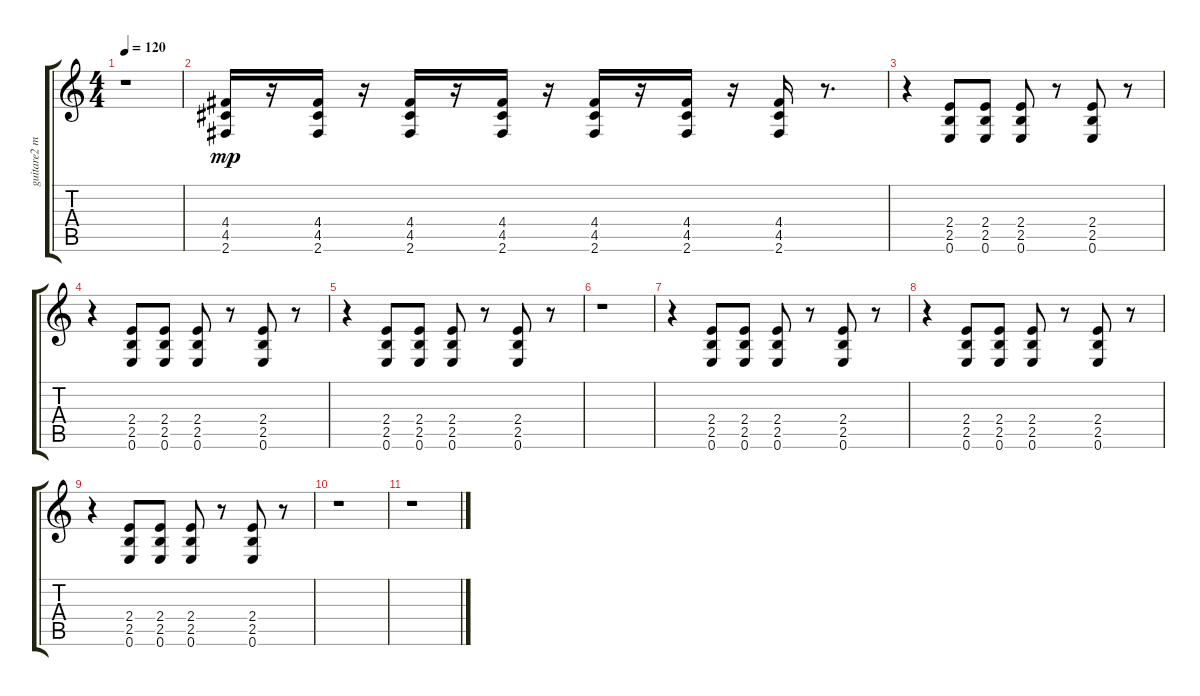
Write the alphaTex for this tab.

\track ("guitare2 muted" "guitare2 m") {instrument electricguitarmuted}
\staff {score tabs}
\tuning (E4 B3 G3 D3 A2 E2) {hide}
\ts (4 4)
\tempo 120
\clef g2
\ks c
r.1{dy mp} |
(4.4 4.5 2.6).16 r.16 (4.4 4.5 2.6).16 r.16 (4.4 4.5 2.6).16 r.16 (4.4 4.5 2.6).16 r.16 (4.4 4.5 2.6).16 r.16 (4.4 4.5 2.6).16 r.16 (4.4 4.5 2.6).16 r.8{d} |
r.4 (2.4 2.5 0.6).8 (2.4 2.5 0.6).8 (2.4 2.5 0.6).8 r.8 (2.4 2.5 0.6).8 r.8 |
r.4 (2.4 2.5 0.6).8 (2.4 2.5 0.6).8 (2.4 2.5 0.6).8 r.8 (2.4 2.5 0.6).8 r.8 |
r.4 (2.4 2.5 0.6).8 (2.4 2.5 0.6).8 (2.4 2.5 0.6).8 r.8 (2.4 2.5 0.6).8 r.8 |
r.1 |
r.4 (2.4 2.5 0.6).8 (2.4 2.5 0.6).8 (2.4 2.5 0.6).8 r.8 (2.4 2.5 0.6).8 r.8 |
r.4 (2.4 2.5 0.6).8 (2.4 2.5 0.6).8 (2.4 2.5 0.6).8 r.8 (2.4 2.5 0.6).8 r.8 |
r.4 (2.4 2.5 0.6).8 (2.4 2.5 0.6).8 (2.4 2.5 0.6).8 r.8 (2.4 2.5 0.6).8 r.8 |
r.1 |
r.1
